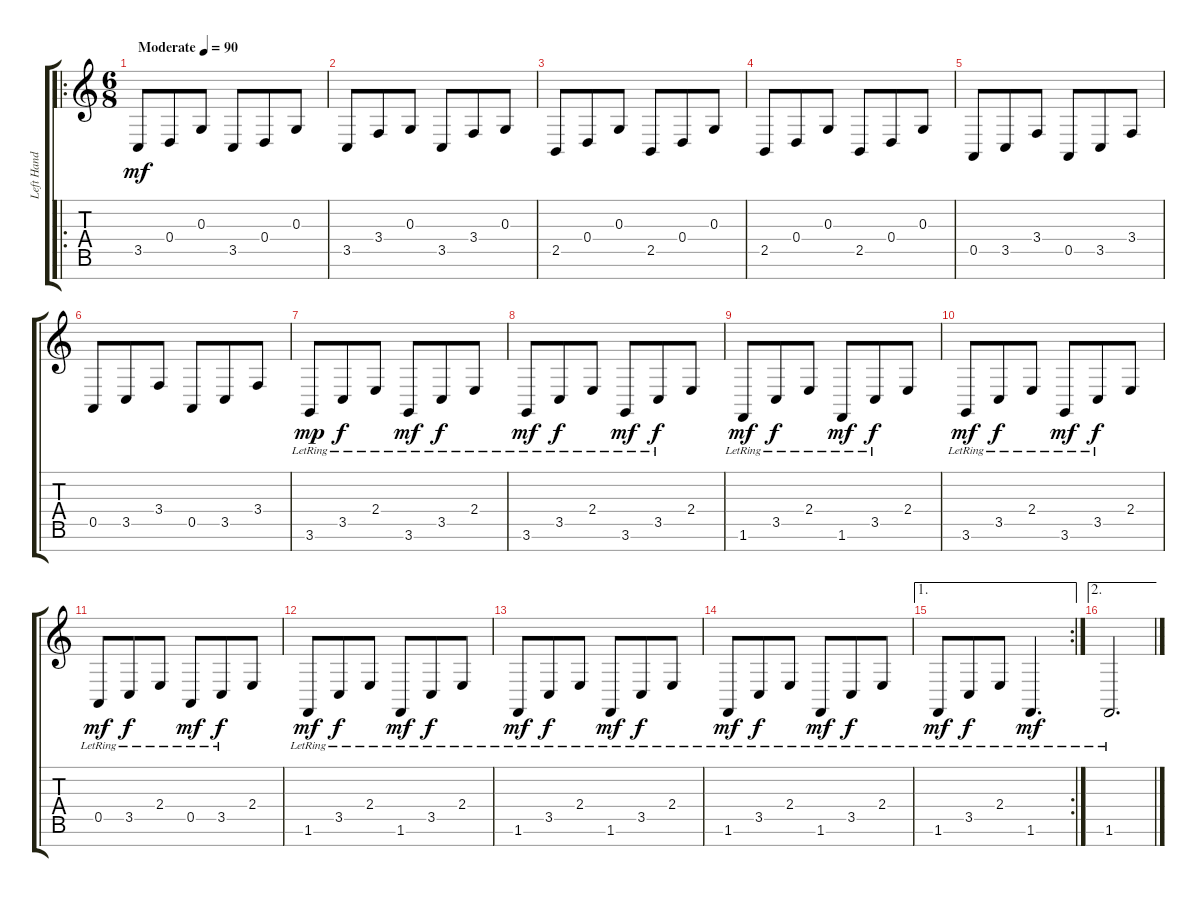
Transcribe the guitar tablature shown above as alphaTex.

\track ("Left Hand" "Left Hand") {instrument acousticgrandpiano}
\staff {score tabs}
\tuning (E4 B3 G3 D3 A2 E2 B1) {hide}
\ro
\ts (6 8)
\tempo (90 "Moderate")
\clef g2
\ks c
3.5.8{dy mf instrument acousticgrandpiano} 0.4.8 0.3.8 3.5.8 0.4.8 0.3.8 |
3.5.8 3.4.8 0.3.8 3.5.8 3.4.8 0.3.8 |
2.5.8 0.4.8 0.3.8 2.5.8 0.4.8 0.3.8 |
2.5.8 0.4.8 0.3.8 2.5.8 0.4.8 0.3.8 |
0.5.8 3.5.8 3.4.8 0.5.8 3.5.8 3.4.8 |
0.5.8 3.5.8 3.4.8 0.5.8 3.5.8 3.4.8 |
3.6{lr}.8{dy mp} 3.5{lr}.8{dy f} 2.4{lr}.8 3.6{lr}.8{dy mf} 3.5{lr}.8{dy f} 2.4{lr}.8 |
3.6{lr}.8{dy mf} 3.5{lr}.8{dy f} 2.4{lr}.8 3.6{lr}.8{dy mf} 3.5{lr}.8{dy f} 2.4.8 |
1.6{lr}.8{dy mf} 3.5{lr}.8{dy f} 2.4{lr}.8 1.6{lr}.8{dy mf} 3.5{lr}.8{dy f} 2.4.8 |
3.6{lr}.8{dy mf} 3.5{lr}.8{dy f} 2.4{lr}.8 3.6{lr}.8{dy mf} 3.5{lr}.8{dy f} 2.4.8 |
0.5{lr}.8{dy mf} 3.5{lr}.8{dy f} 2.4{lr}.8 0.5{lr}.8{dy mf} 3.5{lr}.8{dy f} 2.4.8 |
1.6{lr}.8{dy mf} 3.5{lr}.8{dy f} 2.4{lr}.8 1.6{lr}.8{dy mf} 3.5{lr}.8{dy f} 2.4{lr}.8 |
1.6{lr}.8{dy mf} 3.5{lr}.8{dy f} 2.4{lr}.8 1.6{lr}.8{dy mf} 3.5{lr}.8{dy f} 2.4{lr}.8 |
1.6{lr}.8{dy mf} 3.5{lr}.8{dy f} 2.4{lr}.8 1.6{lr}.8{dy mf} 3.5{lr}.8{dy f} 2.4{lr}.8 |
\ae 1
\rc 2
1.6{lr}.8{dy mf} 3.5{lr}.8{dy f} 2.4{lr}.8 1.6{lr}.4{d dy mf} |
\ae 2
1.6{lr}.2{d}
